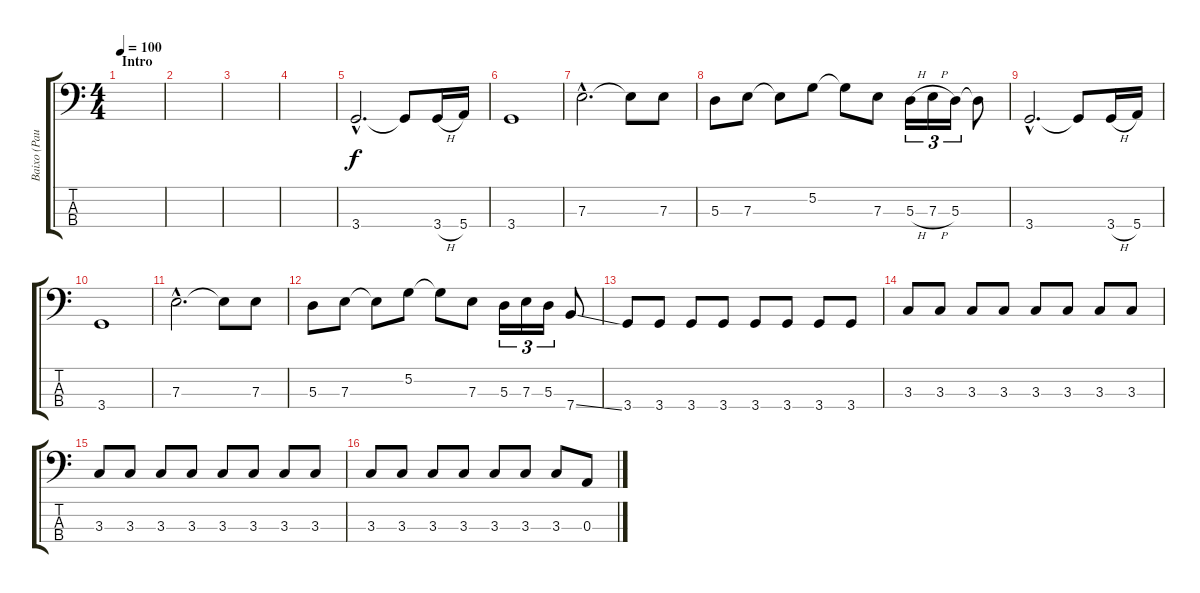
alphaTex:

\track ("Baixo (Paulo)" "Baixo (Pau") {instrument electricbassfinger}
\staff {score tabs}
\tuning (G2 D2 A1 E1) {hide}
\ts (4 4)
\section ("" "Intro")
\tempo 100
\clef f4
\ks c
|
|
|
|
3.4{hac}.2{d} 3.4{t}.8 3.4{h}.16 5.4.16 |
3.4.1 |
7.3{hac}.2{d} 7.3{t}.8 7.3.8 |
5.3.8 7.3.8 7.3{t}.8 5.2.8 5.2{t}.8 7.3.8 5.3{h}.16{tu (3 2)} 7.3{h}.16{tu (3 2)} 5.3.16{tu (3 2)} 5.3{t}.8 |
3.4{hac}.2{d} 3.4{t}.8 3.4{h}.16 5.4.16 |
3.4.1 |
7.3{hac}.2{d} 7.3{t}.8 7.3.8 |
5.3.8 7.3.8 7.3{t}.8 5.2.8 5.2{t}.8 7.3.8 5.3.16{tu (3 2)} 7.3.16{tu (3 2)} 5.3.16{tu (3 2)} 7.4{ss}.8 |
3.4.8 3.4.8 3.4.8 3.4.8 3.4.8 3.4.8 3.4.8 3.4.8 |
3.3.8 3.3.8 3.3.8 3.3.8 3.3.8 3.3.8 3.3.8 3.3.8 |
3.3.8 3.3.8 3.3.8 3.3.8 3.3.8 3.3.8 3.3.8 3.3.8 |
3.3.8 3.3.8 3.3.8 3.3.8 3.3.8 3.3.8 3.3.8 0.3.8
